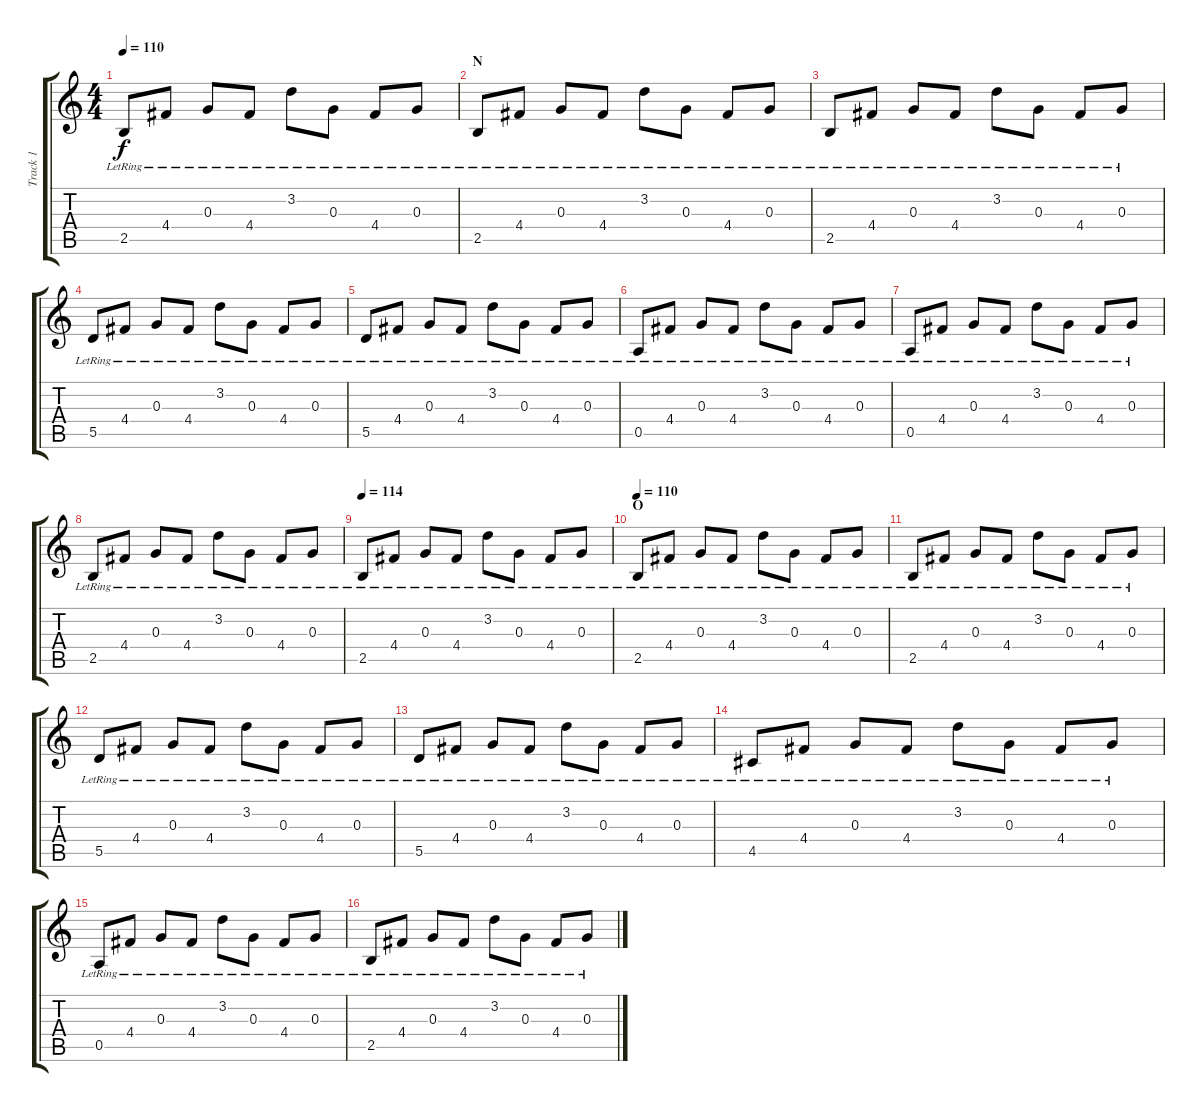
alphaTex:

\track ("Track 1" "Track 1") {instrument acousticguitarsteel}
\staff {score tabs}
\tuning (E4 B3 G3 D3 A2 E2) {hide}
\ts (4 4)
\tempo 110
\clef g2
\ks c
2.5{lr}.8{dy f} 4.4{lr}.8 0.3{lr}.8 4.4{lr}.8 3.2{lr}.8 0.3{lr}.8 4.4{lr}.8 0.3{lr}.8 |
\section ("" "N")
2.5{lr}.8 4.4{lr}.8 0.3{lr}.8 4.4{lr}.8 3.2{lr}.8 0.3{lr}.8 4.4{lr}.8 0.3{lr}.8 |
2.5{lr}.8 4.4{lr}.8 0.3{lr}.8 4.4{lr}.8 3.2{lr}.8 0.3{lr}.8 4.4{lr}.8 0.3{lr}.8 |
5.5{lr}.8 4.4{lr}.8 0.3{lr}.8 4.4{lr}.8 3.2{lr}.8 0.3{lr}.8 4.4{lr}.8 0.3{lr}.8 |
5.5{lr}.8 4.4{lr}.8 0.3{lr}.8 4.4{lr}.8 3.2{lr}.8 0.3{lr}.8 4.4{lr}.8 0.3{lr}.8 |
0.5{lr}.8 4.4{lr}.8 0.3{lr}.8 4.4{lr}.8 3.2{lr}.8 0.3{lr}.8 4.4{lr}.8 0.3{lr}.8 |
0.5{lr}.8 4.4{lr}.8 0.3{lr}.8 4.4{lr}.8 3.2{lr}.8 0.3{lr}.8 4.4{lr}.8 0.3{lr}.8 |
2.5{lr}.8 4.4{lr}.8 0.3{lr}.8 4.4{lr}.8 3.2{lr}.8 0.3{lr}.8 4.4{lr}.8 0.3{lr}.8 |
\tempo 114
2.5{lr}.8 4.4{lr}.8 0.3{lr}.8 4.4{lr}.8 3.2{lr}.8 0.3{lr}.8 4.4{lr}.8 0.3{lr}.8 |
\section ("" "O")
\tempo 110
2.5{lr}.8 4.4{lr}.8 0.3{lr}.8 4.4{lr}.8 3.2{lr}.8 0.3{lr}.8 4.4{lr}.8 0.3{lr}.8 |
2.5{lr}.8 4.4{lr}.8 0.3{lr}.8 4.4{lr}.8 3.2{lr}.8 0.3{lr}.8 4.4{lr}.8 0.3{lr}.8 |
5.5{lr}.8 4.4{lr}.8 0.3{lr}.8 4.4{lr}.8 3.2{lr}.8 0.3{lr}.8 4.4{lr}.8 0.3{lr}.8 |
5.5{lr}.8 4.4{lr}.8 0.3{lr}.8 4.4{lr}.8 3.2{lr}.8 0.3{lr}.8 4.4{lr}.8 0.3{lr}.8 |
4.5{lr}.8 4.4{lr}.8 0.3{lr}.8 4.4{lr}.8 3.2{lr}.8 0.3{lr}.8 4.4{lr}.8 0.3{lr}.8 |
0.5{lr}.8 4.4{lr}.8 0.3{lr}.8 4.4{lr}.8 3.2{lr}.8 0.3{lr}.8 4.4{lr}.8 0.3{lr}.8 |
2.5{lr}.8 4.4{lr}.8 0.3{lr}.8 4.4{lr}.8 3.2{lr}.8 0.3{lr}.8 4.4{lr}.8 0.3{lr}.8
